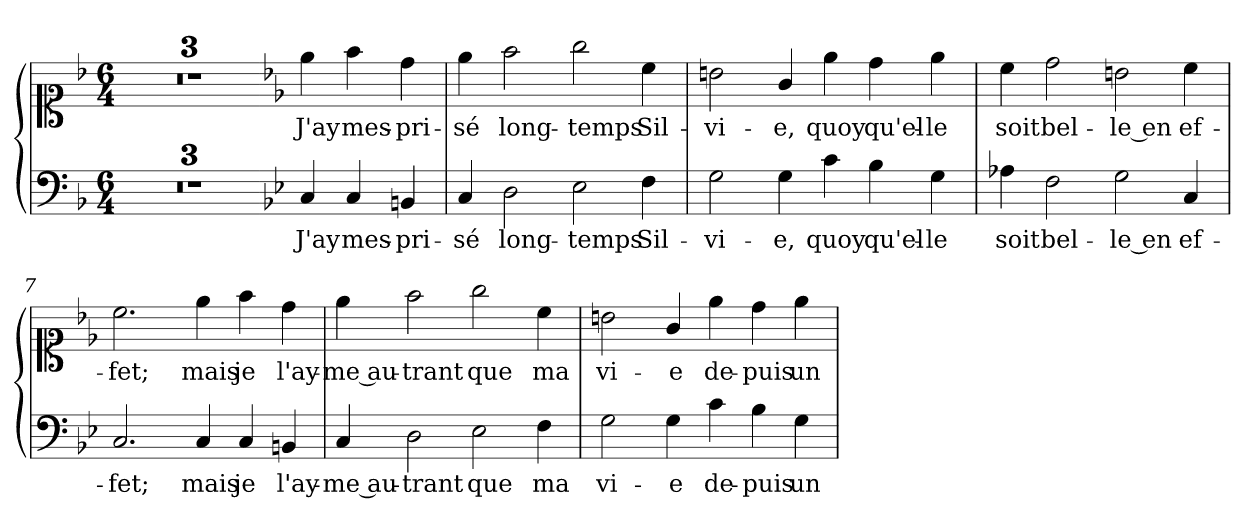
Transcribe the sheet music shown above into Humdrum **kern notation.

**kern	**text	**kern	**text
*part2	*part2	*part1	*part1
*staff2	*staff2	*staff1	*staff1
*clefF4	*	*clefC1	*
*k[b-]	*	*k[b-]	*
*F:	*	*F:	*
*M6/4	*	*M6/4	*
=1	=1	=1	=1
1.ryy	.	1.ryy	.
=2	=2	=2	=2
1.r	.	1.r	.
=3	=3	=3	=3
*	*	*clefG2	*
1.ryy	.	1.ryy	.
=3X1-	=3X1-	=3X1-	=3X1-
*k[b-e-]	*	*k[b-e-]	*
*B-:	*	*B-:	*
!	!LO:LY:b	!	!
!	!	!	!LO:LY:b
4C/	J'ay	4ee-\	J'ay
!	!LO:LY:b	!	!
!	!	!	!LO:LY:b
4C/	mes-	4ff\	mes-
!	!LO:LY:b	!	!
!	!	!	!LO:LY:b
4BBn/	-pri-	4dd\	-pri-
=4	=4	=4	=4
!	!LO:LY:b	!	!
!	!	!	!LO:LY:b
4C/	-sé	4ee-\	-sé
!	!LO:LY:b	!	!
!	!	!	!LO:LY:b
2D\	long-	2ff\	long-
!	!LO:LY:b	!	!
!	!	!	!LO:LY:b
2E-\	-temps	2gg\	-temps
!	!LO:LY:b	!	!
!	!	!	!LO:LY:b
4F\	Sil-	4cc\	Sil-
=5	=5	=5	=5
!	!LO:LY:b	!	!
!	!	!	!LO:LY:b
2G\	-vi-	2bn\	-vi-
!	!LO:LY:b	!	!
!	!	!	!LO:LY:b
4G\	-e,	4g/	-e,
!	!LO:LY:b	!	!
!	!	!	!LO:LY:b
4c\	quoy	4ee-\	quoy
!	!LO:LY:b	!	!
!	!	!	!LO:LY:b
4B-\	qu'el-	4dd\	qu'el-
!	!LO:LY:b	!	!
!	!	!	!LO:LY:b
4G\	-le	4ee-\	-le
=6	=6	=6	=6
!	!LO:LY:b	!	!
!	!	!	!LO:LY:b
4A-X\	soit	4cc\	soit
!	!LO:LY:b	!	!
!	!	!	!LO:LY:b
2F\	bel-	2dd\	bel-
!	!LO:LY:b	!	!
!	!	!	!LO:LY:b
2G\	-le en	2bn\	-le en
!	!LO:LY:b	!	!
!	!	!	!LO:LY:b
4C/	ef-	4cc\	ef-
!!LO:LB:g=z
=7	=7	=7	=7
!	!LO:LY:b	!	!
!	!	!	!LO:LY:b
2.C/	-fet;	2.cc\	-fet;
!	!LO:LY:b	!	!
!	!	!	!LO:LY:b
4C/	mais	4ee-\	mais
!	!LO:LY:b	!	!
!	!	!	!LO:LY:b
4C/	je	4ff\	je
!	!LO:LY:b	!	!
!	!	!	!LO:LY:b
4BBn/	l'ay-	4dd\	l'ay-
=8	=8	=8	=8
!	!LO:LY:b	!	!
!	!	!	!LO:LY:b
4C/	-me au-	4ee-\	-me au-
!	!LO:LY:b	!	!
!	!	!	!LO:LY:b
2D\	-trant	2ff\	-trant
!	!LO:LY:b	!	!
!	!	!	!LO:LY:b
2E-\	que	2gg\	que
!	!LO:LY:b	!	!
!	!	!	!LO:LY:b
4F\	ma	4cc\	ma
=9	=9	=9	=9
!	!LO:LY:b	!	!
!	!	!	!LO:LY:b
2G\	vi-	2bn\	vi-
!	!LO:LY:b	!	!
!	!	!	!LO:LY:b
4G\	-e	4g/	-e
!	!LO:LY:b	!	!
!	!	!	!LO:LY:b
4c\	de-	4ee-\	de-
!	!LO:LY:b	!	!
!	!	!	!LO:LY:b
4B-\	-puis	4dd\	-puis
!	!LO:LY:b	!	!
!	!	!	!LO:LY:b
4G\	un	4ee-\	un
=	=	=	=
*-	*-	*-	*-
